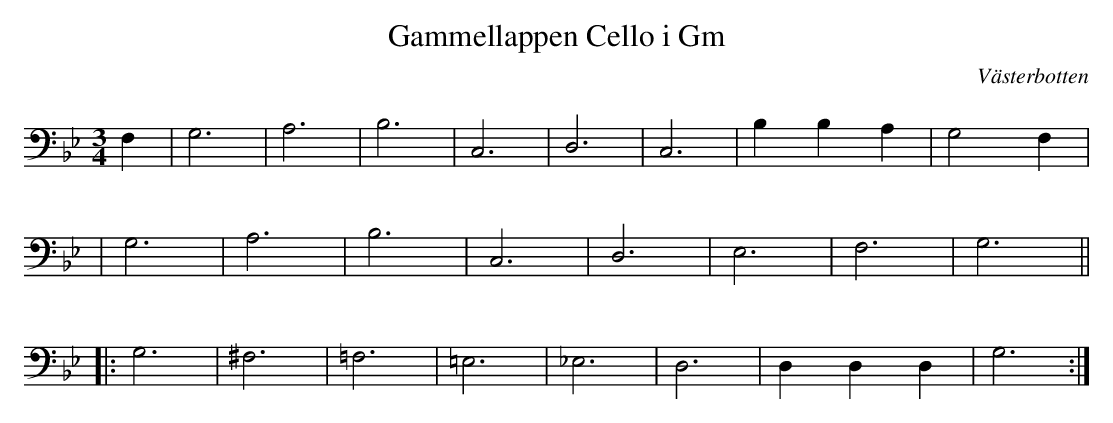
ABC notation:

X:1
T:Gammellappen Cello i Gm
O:Västerbotten
M:3/4
L:1/4
K:Gm
F, | G,3 | A,3 | B,3  | C,3 | D,3 | C,3 | B,B,A,  | G,2 F,|
| G,3 | A,3 | B,3  | C,3 | D,3 | E,3 | F,3 | G,3 ||
|: G,3 | ^F,3 | =F,3 | =E,3 | _E,3 | D,3 | D,D,D, | G,3 :|
